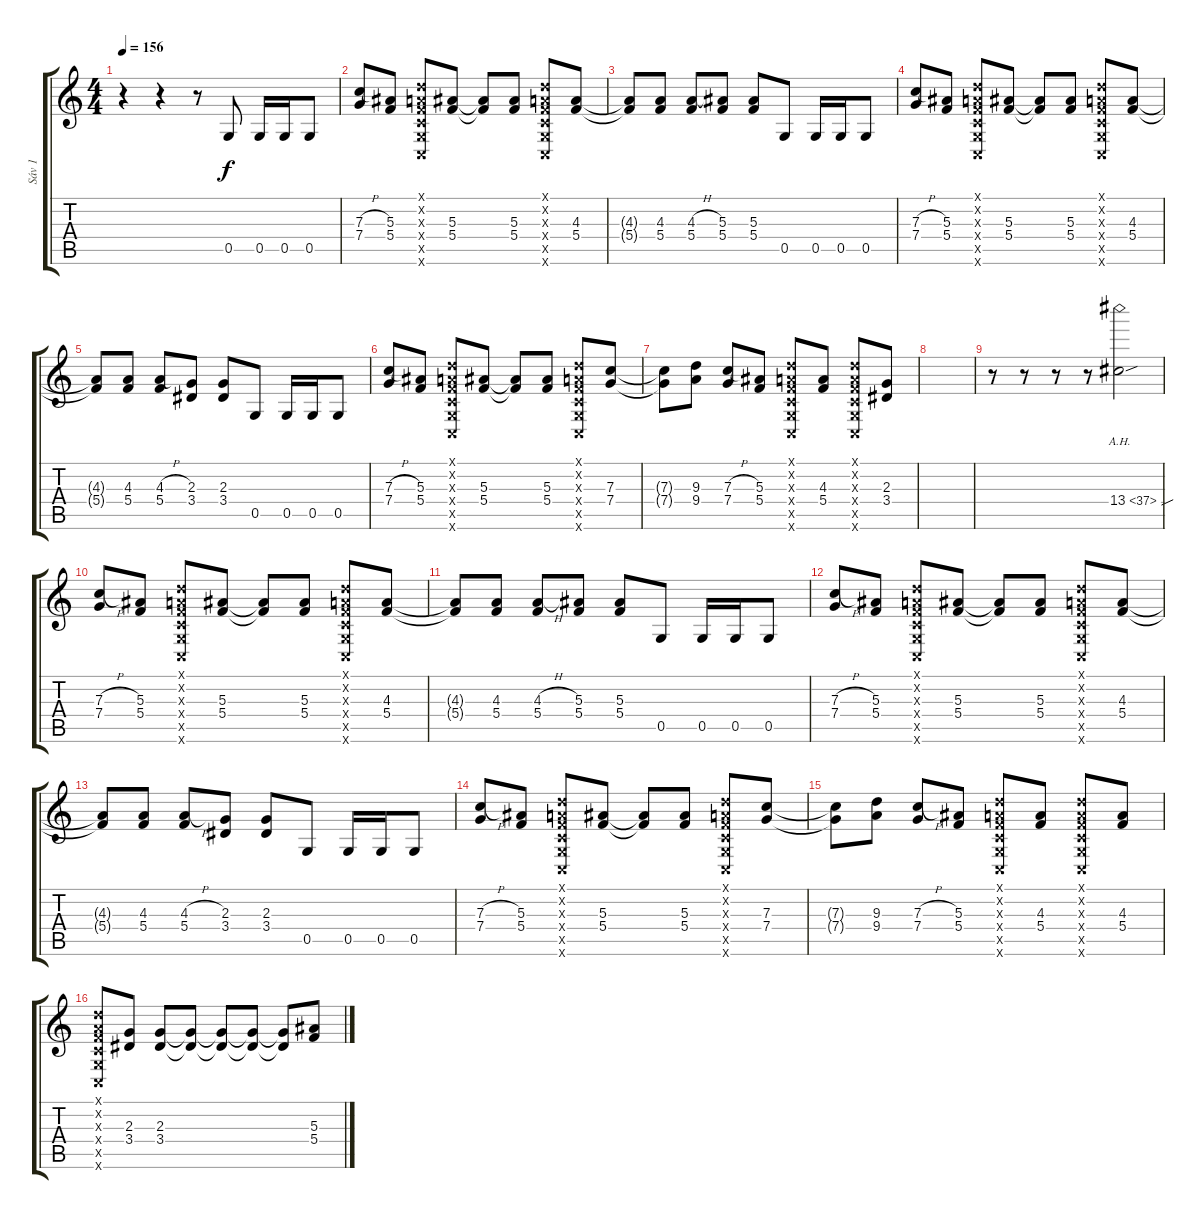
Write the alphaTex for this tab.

\track ("Sáv 1" "Sáv 1") {instrument distortionguitar}
\staff {score tabs}
\tuning (D4 A3 F3 C3 G2 C2) {hide}
\ts (4 4)
\tempo 156
\clef g2
\ks c
r.4{dy f volume 12 balance 0} r.4 r.8 0.5.8 0.5.16 0.5.16 0.5.8 |
(7.3{h} 7.4).8 (5.3 5.4).8 (0.1{x} 0.2{x} 0.3{x} 0.4{x} 0.5{x} 0.6{x}).8 (5.3 5.4).8 (5.3{t} 5.4{t}).8 (5.3 5.4).8 (0.1{x} 0.2{x} 0.3{x} 0.4{x} 0.5{x} 0.6{x}).8 (4.3 5.4).8 |
(4.3{t} 5.4{t}).8 (4.3 5.4).8 (4.3{h} 5.4).8 (5.3 5.4).8 (5.3 5.4).8 0.5.8 0.5.16 0.5.16 0.5.8 |
(7.3{h} 7.4).8 (5.3 5.4).8 (0.1{x} 0.2{x} 0.3{x} 0.4{x} 0.5{x} 0.6{x}).8 (5.3 5.4).8 (5.3{t} 5.4{t}).8 (5.3 5.4).8 (0.1{x} 0.2{x} 0.3{x} 0.4{x} 0.5{x} 0.6{x}).8 (4.3 5.4).8 |
(4.3{t} 5.4{t}).8 (4.3 5.4).8 (4.3{h} 5.4).8 (2.3 3.4).8 (2.3 3.4).8 0.5.8 0.5.16 0.5.16 0.5.8 |
(7.3{h} 7.4).8 (5.3 5.4).8 (0.1{x} 0.2{x} 0.3{x} 0.4{x} 0.5{x} 0.6{x}).8 (5.3 5.4).8 (5.3{t} 5.4{t}).8 (5.3 5.4).8 (0.1{x} 0.2{x} 0.3{x} 0.4{x} 0.5{x} 0.6{x}).8 (7.3 7.4).8 |
(7.3{t} 7.4{t}).8 (9.3 9.4).8 (7.3{h} 7.4).8 (5.3 5.4).8{volume 14 balance 6} (0.1{x} 0.2{x} 0.3{x} 0.4{x} 0.5{x} 0.6{x}).8 (4.3 5.4).8 (0.1{x} 0.2{x} 0.3{x} 0.4{x} 0.5{x} 0.6{x}).8 (2.3 3.4).8 |
|
r.8 r.8 r.8 r.8 13.4{ah 24 sou}.2 |
(7.3{h} 7.4).8 (5.3 5.4).8 (0.1{x} 0.2{x} 0.3{x} 0.4{x} 0.5{x} 0.6{x}).8 (5.3 5.4).8 (5.3{t} 5.4{t}).8 (5.3 5.4).8 (0.1{x} 0.2{x} 0.3{x} 0.4{x} 0.5{x} 0.6{x}).8 (4.3 5.4).8 |
(4.3{t} 5.4{t}).8 (4.3 5.4).8 (4.3{h} 5.4).8 (5.3 5.4).8 (5.3 5.4).8 0.5.8 0.5.16 0.5.16 0.5.8 |
(7.3{h} 7.4).8 (5.3 5.4).8 (0.1{x} 0.2{x} 0.3{x} 0.4{x} 0.5{x} 0.6{x}).8 (5.3 5.4).8 (5.3{t} 5.4{t}).8 (5.3 5.4).8 (0.1{x} 0.2{x} 0.3{x} 0.4{x} 0.5{x} 0.6{x}).8 (4.3 5.4).8 |
(4.3{t} 5.4{t}).8 (4.3 5.4).8 (4.3{h} 5.4).8 (2.3 3.4).8 (2.3 3.4).8 0.5.8 0.5.16 0.5.16 0.5.8 |
(7.3{h} 7.4).8 (5.3 5.4).8 (0.1{x} 0.2{x} 0.3{x} 0.4{x} 0.5{x} 0.6{x}).8 (5.3 5.4).8 (5.3{t} 5.4{t}).8 (5.3 5.4).8 (0.1{x} 0.2{x} 0.3{x} 0.4{x} 0.5{x} 0.6{x}).8 (7.3 7.4).8 |
(7.3{t} 7.4{t}).8 (9.3 9.4).8 (7.3{h} 7.4).8 (5.3 5.4).8 (0.1{x} 0.2{x} 0.3{x} 0.4{x} 0.5{x} 0.6{x}).8 (4.3 5.4).8 (0.1{x} 0.2{x} 0.3{x} 0.4{x} 0.5{x} 0.6{x}).8 (4.3 5.4).8 |
(0.1{x} 0.2{x} 0.3{x} 0.4{x} 0.5{x} 0.6{x}).8 (2.3 3.4).8 (2.3 3.4).8 (2.3{t} 3.4{t}).8 (2.3{t} 3.4{t}).8 (2.3{t} 3.4{t}).8 (2.3{t} 3.4{t}).8 (5.3 5.4).8
